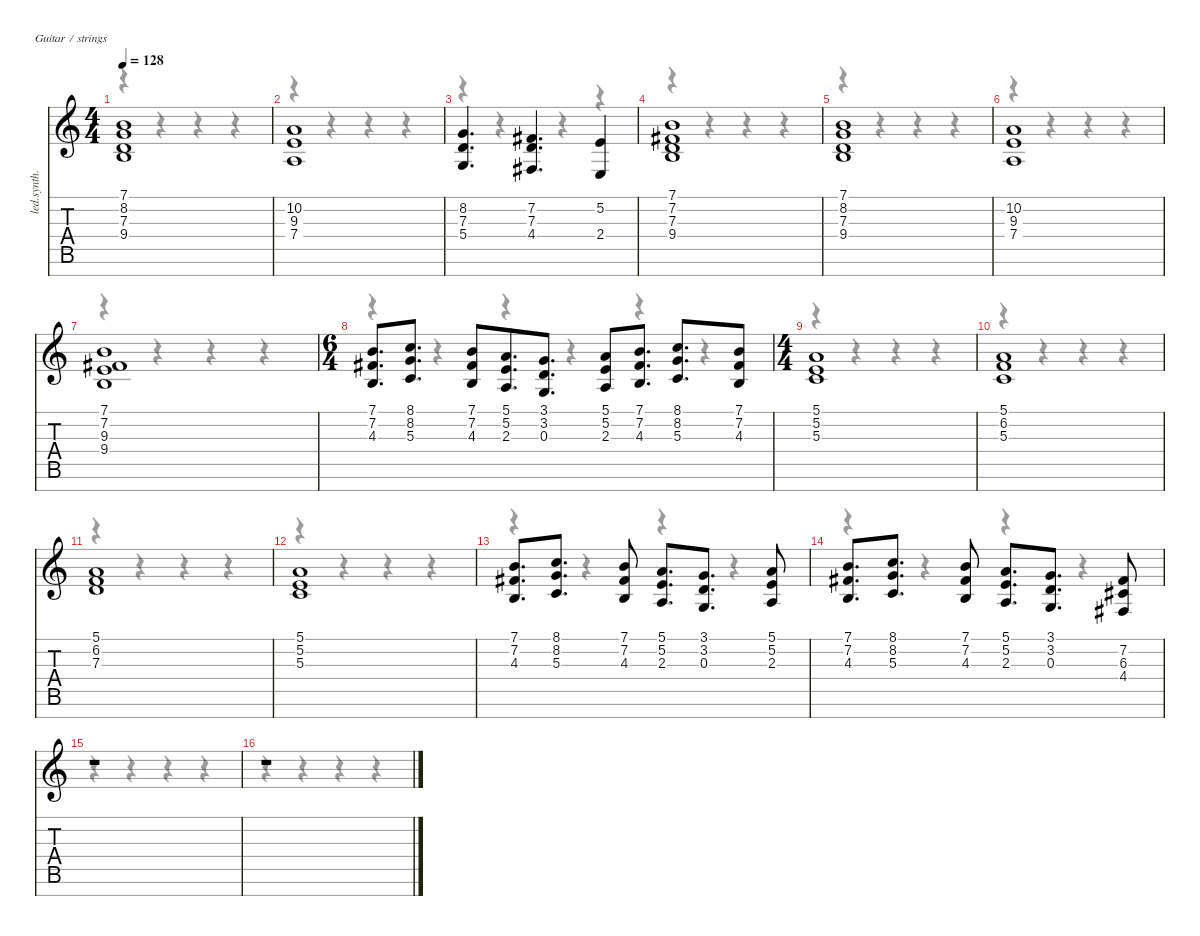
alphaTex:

\defaultSystemsLayout 4
\hideDynamics
\bracketExtendMode nobrackets
\track ("Keys 2" "led.synth.") {instrument lead1square}
\staff {score tabs}
\tuning (E4 B3 G3 D3 A2 E2 B1)
\voice
\ts (4 4)
\tempo 128
\clef g2
\ks c
(7.1 8.2 7.3 9.4).1{dy f} |
(10.2 9.3 7.4).1 |
(8.2 7.3 5.4).4{d} (7.2{acc #} 7.3 4.4{acc #}).4{d} (5.2 2.4).4 |
(7.1 7.2{acc #} 7.3 9.4).1 |
(7.1 8.2 7.3 9.4).1 |
(10.2 9.3 7.4).1 |
(7.1 7.2{acc #} 9.3 9.4).1 |
\ts (6 4)
\beaming (8 3 3 3 3)
(7.1 7.2{acc #} 4.3).8{d} (8.1 8.2 5.3).8{d} (7.1 7.2{acc #} 4.3).8 (5.1 5.2 2.3).8{d} (3.1 3.2 0.3).8{d} (5.1 5.2 2.3).8 (7.1 7.2{acc #} 4.3).8{d} (8.1 8.2 5.3).8{d} (7.1 7.2{acc #} 4.3).8 |
\ts (4 4)
\beaming (8 2 2 2 2)
(5.1 5.2 5.3).1 |
(5.1 6.2 5.3).1 |
(5.1 6.2 7.3).1 |
(5.1 5.2 5.3).1 |
(7.1 7.2{acc #} 4.3).8{d} (8.1 8.2 5.3).8{d} (7.1 7.2{acc #} 4.3).8 (5.1 5.2 2.3).8{d} (3.1 3.2 0.3).8{d} (5.1 5.2 2.3).8 |
(7.1 7.2{acc #} 4.3).8{d} (8.1 8.2 5.3).8{d} (7.1 7.2{acc #} 4.3).8 (5.1 5.2 2.3).8{d} (3.1 3.2 0.3).8{d} (7.2{acc #} 6.3{acc #} 4.4{acc #}).8 |
r.1 |
r.1
\voice
\clef g2
\ottava regular
\simile none
\ks c
r.4{dy mf} r.4 r.4 r.4 |
r.4 r.4 r.4 r.4 |
r.4 r.4 r.4 r.4 |
r.4 r.4 r.4 r.4 |
r.4 r.4 r.4 r.4 |
r.4 r.4 r.4 r.4 |
r.4 r.4 r.4 r.4 |
r.4 r.4 r.4 r.4 r.4 r.4 |
r.4 r.4 r.4 r.4 |
r.4 r.4 r.4 r.4 |
r.4 r.4 r.4 r.4 |
r.4 r.4 r.4 r.4 |
r.4 r.4 r.4 r.4 |
r.4 r.4 r.4 r.4 |
r.4 r.4 r.4 r.4 |
r.4 r.4 r.4 r.4
